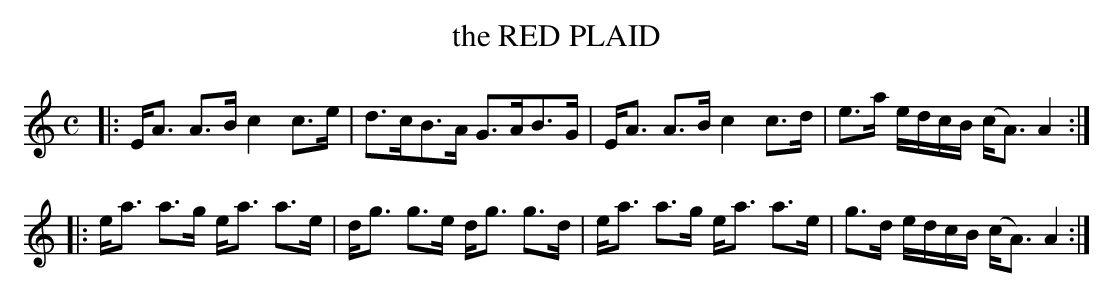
X:1
T: the RED PLAID
M: C
L: 1/16
K: Am
|:\
EA3 A3B c4 c3e | d3cB3A G3AB3G |\
EA3 A3B c4 c3d | e3a edcB (cA3) A4 :|
|:\
ea3 a3g ea3 a3e | dg3 g3e dg3 g3d |\
ea3 a3g ea3 a3e | g3d edcB (cA3) A4 :|
